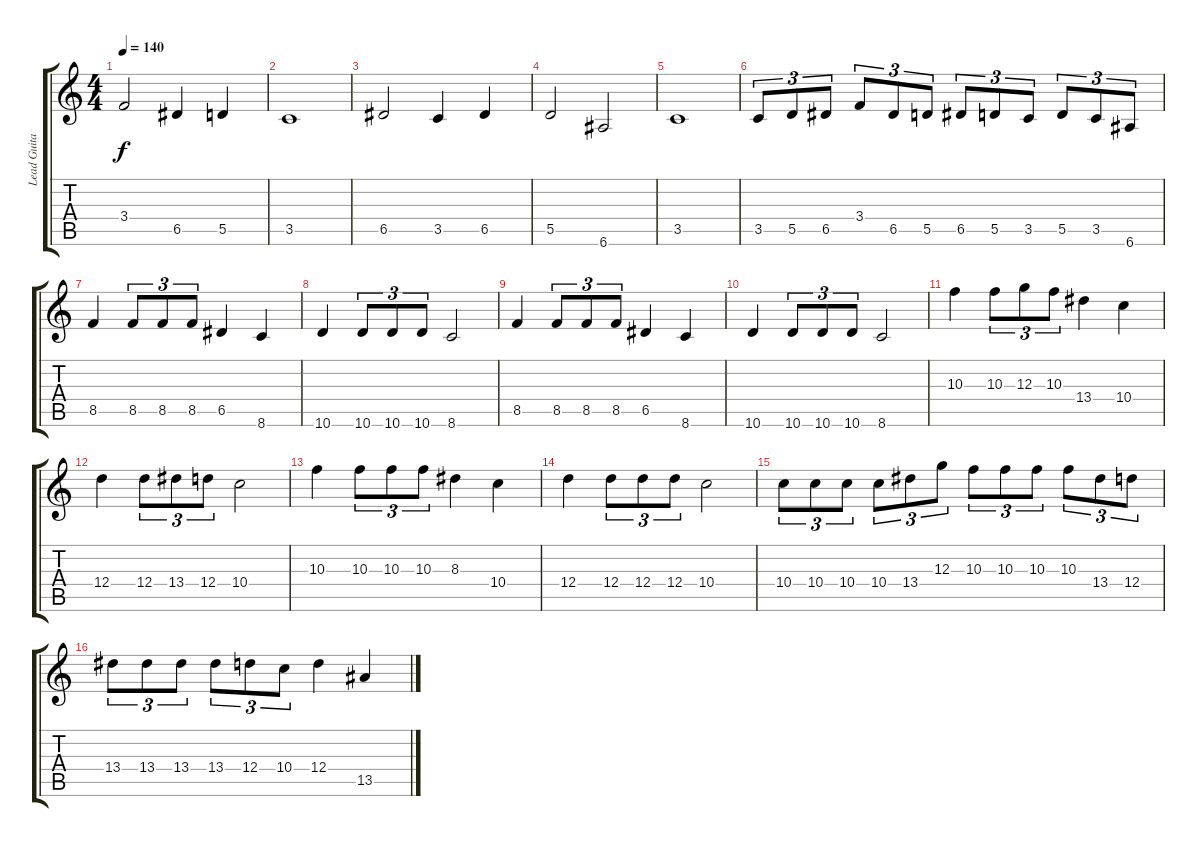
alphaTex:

\track ("Lead Guitar" "Lead Guita") {instrument distortionguitar}
\staff {score tabs}
\tuning (E4 B3 G3 D3 A2 E2) {hide}
\ts (4 4)
\tempo 140
\clef g2
\ks c
3.4.2{dy f} 6.5.4 5.5.4 |
3.5.1 |
6.5.2 3.5.4 6.5.4 |
5.5.2 6.6.2 |
3.5.1 |
3.5.8{tu (3 2)} 5.5.8{tu (3 2)} 6.5.8{tu (3 2)} 3.4.8{tu (3 2)} 6.5.8{tu (3 2)} 5.5.8{tu (3 2)} 6.5.8{tu (3 2)} 5.5.8{tu (3 2)} 3.5.8{tu (3 2)} 5.5.8{tu (3 2)} 3.5.8{tu (3 2)} 6.6.8{tu (3 2)} |
8.5.4 8.5.8{tu (3 2)} 8.5.8{tu (3 2)} 8.5.8{tu (3 2)} 6.5.4 8.6.4 |
10.6.4 10.6.8{tu (3 2)} 10.6.8{tu (3 2)} 10.6.8{tu (3 2)} 8.6.2 |
8.5.4 8.5.8{tu (3 2)} 8.5.8{tu (3 2)} 8.5.8{tu (3 2)} 6.5.4 8.6.4 |
10.6.4 10.6.8{tu (3 2)} 10.6.8{tu (3 2)} 10.6.8{tu (3 2)} 8.6.2 |
10.3.4 10.3.8{tu (3 2)} 12.3.8{tu (3 2)} 10.3.8{tu (3 2)} 13.4.4 10.4.4 |
12.4.4 12.4.8{tu (3 2)} 13.4.8{tu (3 2)} 12.4.8{tu (3 2)} 10.4.2 |
10.3.4 10.3.8{tu (3 2)} 10.3.8{tu (3 2)} 10.3.8{tu (3 2)} 8.3.4 10.4.4 |
12.4.4 12.4.8{tu (3 2)} 12.4.8{tu (3 2)} 12.4.8{tu (3 2)} 10.4.2 |
10.4.8{tu (3 2)} 10.4.8{tu (3 2)} 10.4.8{tu (3 2)} 10.4.8{tu (3 2)} 13.4.8{tu (3 2)} 12.3.8{tu (3 2)} 10.3.8{tu (3 2)} 10.3.8{tu (3 2)} 10.3.8{tu (3 2)} 10.3.8{tu (3 2)} 13.4.8{tu (3 2)} 12.4.8{tu (3 2)} |
13.4.8{tu (3 2)} 13.4.8{tu (3 2)} 13.4.8{tu (3 2)} 13.4.8{tu (3 2)} 12.4.8{tu (3 2)} 10.4.8{tu (3 2)} 12.4.4 13.5.4
